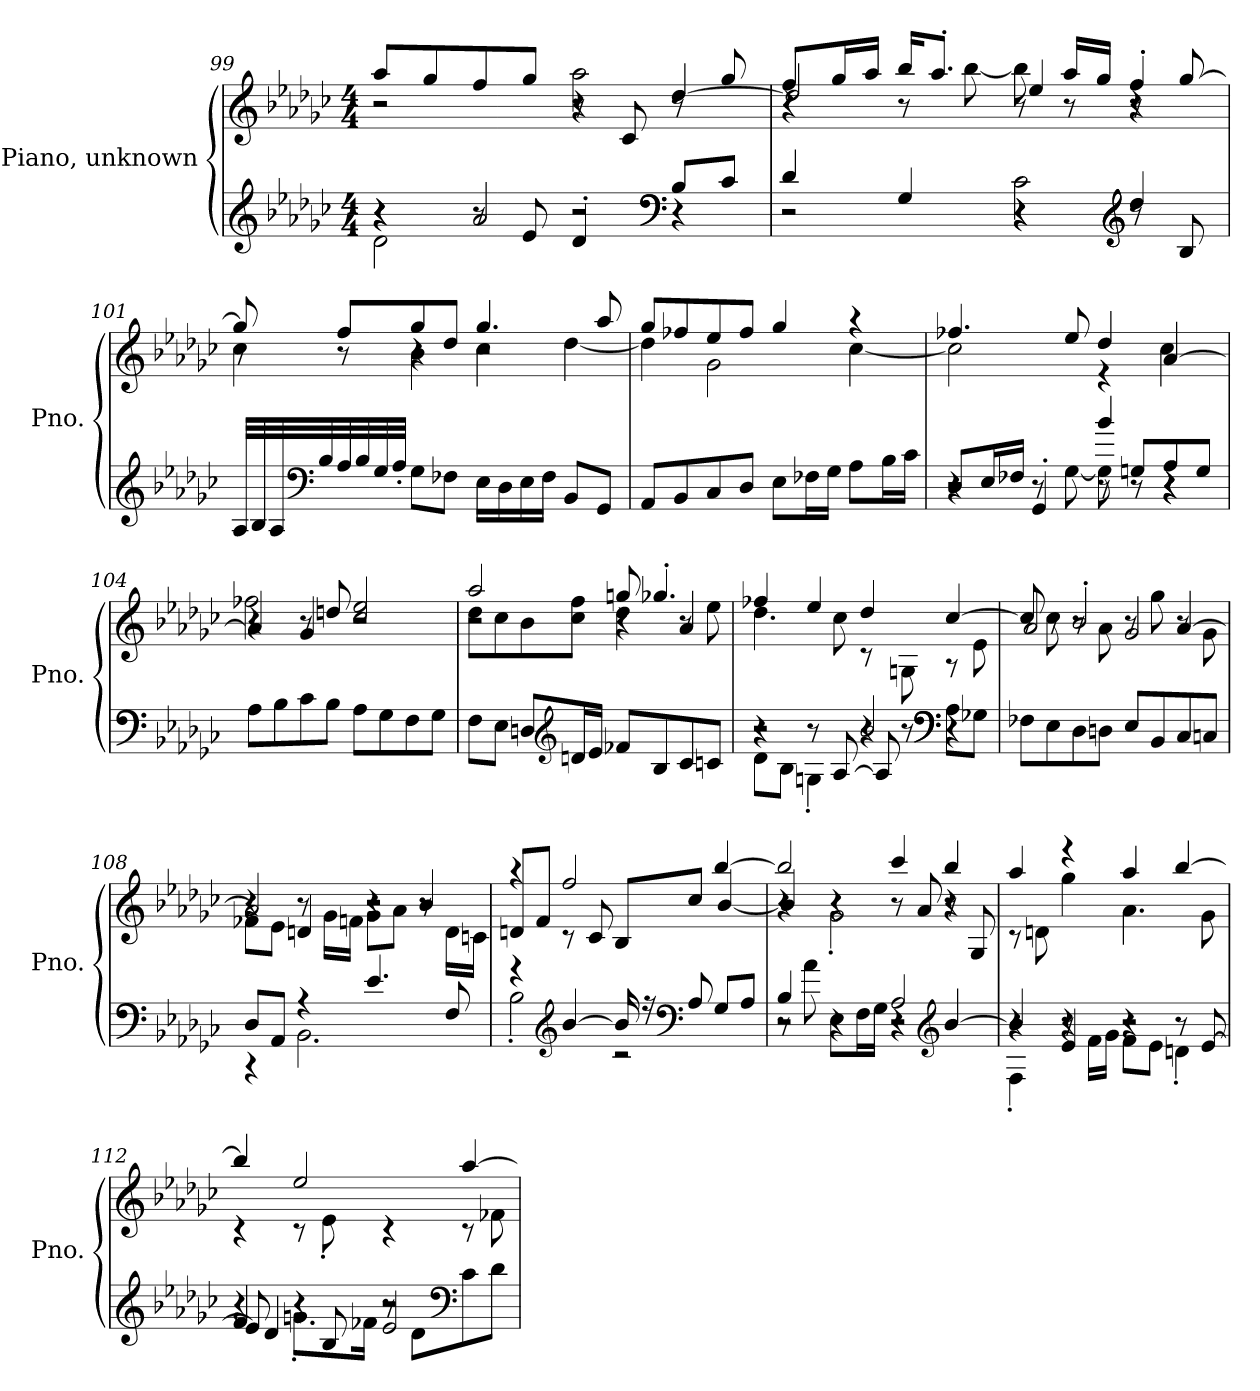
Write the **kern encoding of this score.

**kern	**kern
*part1	*part1
*staff2	*staff1
*I"Piano, unknown	*
*I'Pno.	*
*clefG2	*clefG2
*k[b-e-a-d-g-c-]	*k[b-e-a-d-g-c-]
*M4/4	*M4/4
=99	=99
*^	*^
*	*^	*	*^
4r	2d-\	4r	8aa-/L	2r	2r
.	.	.	8gg-/	.	.
2a-/	.	8r	8ff/	.	.
.	.	8e-/	8gg-/J	.	.
.	2r	4d-'/	8r	2aa-\	4r
.	.	.	8c-/	.	.
*clefF4	*	*	*	*	*
4r	.	8B-/L	8r	.	[4dd-/
.	.	8c-/J	8gg-/	.	.
=100	=100	=100	=100	=100	=100
2r	2r	4d-/	8ff/L	4r	2dd-/]
.	.	.	16gg-/L	.	.
.	.	.	16aa-/JJ	.	.
.	.	4G-/	16bb-/KL	8r	.
.	.	.	8.aa-'/J	.	.
.	.	.	.	[8bb-\	.
4r	2c-\	4r	8r	8bb-\]	4ee-/
.	.	.	16aa-/LL	8r	.
.	.	.	16gg-/JJ	.	.
*clefG2	*	*	*	*	*
4dd-/	.	8r	4ff'/	4r	8r
.	.	8B-/	.	.	[8gg-/
*v	*v	*v	*	*	*
!!LO:PB:g=z	!!	!!
=101	=101	=101	=101
32A-/LLL	8r	4cc-\	8gg-/]
32B-/	.	.	.
32A-/	.	.	.
*clefF4	*	*	*
32B-/	.	.	.
32A-/	8ff/L	.	8r
32B-/	.	.	.
32G-/	.	.	.
32A-'/JJJ	.	.	.
8G-\L	8gg-/	4b-\	4r
8F-X\J	8dd-/J	.	.
16E-\LL	4.gg-/	4cc-\	2r
16D-\	.	.	.
16E-\	.	.	.
16F-\JJ	.	.	.
8BB-/L	.	[4dd-\	.
8GG-/J	8aa-/	.	.
*	*	*v	*v
=102	=102	=102
8AA-/L	8gg-/L	4dd-\]
8BB-/	8ff-X/	.
8C-/	8ee-/	2g-\
8D-/J	8ff-/J	.
8E-\L	4gg-/	.
16F-X\L	.	.
16G-\JJ	.	.
8A-\L	4r	[4cc-\
16B-\L	.	.
16c-\JJ	.	.
=103	=103	=103
*^	*	*
*	*^	*	*
2r	4r	8D-/L	4.ff-X/	2cc-\]
.	.	16E-/L	.	.
.	.	16F-X/JJ	.	.
.	8r	4GG-'/	.	.
.	[8G-\	.	8ee-/	.
4b-/	8G-\]	8r	4dd-/	4r
.	8r	8Gn/L	.	.
4r	4r	8A-/	[4a-/	4cc-\
.	.	8G/J	.	.
*v	*v	*v	*	*
!!LO:LB:g=z
=104	=104	=104
*	*	*^
8A-\L	4a-/]	2ff-X\	4r
8B-\	.	.	.
8c-\	8r	.	4g-/
8B-\J	8ddn/	.	.
8A-\L	2cc-/ 2ee-/	2r	2r
8G-\	.	.	.
8F\	.	.	.
8G-\J	.	.	.
=105	=105	=105	=105
8F\L	2aa-/	8dd-\L	2r
8E-\J	.	8cc-\	.
8Dn/L	.	8b-\	.
*clefG2	*	*	*
16dn/L	.	8cc-\ 8ff\J	.
16e-/JJ	.	.	.
8f-X/L	8ggn/	4dd-\	4r
8B-/	4.gg-X'/	.	.
8c-/	.	8r	4a-/
8cn/J	.	8ee-\	.
*	*	*v	*v
=106	=106	=106
*^	*	*
*	*^	*	*
2r	8d-\L	4r	4ff-X/	4.dd-\
.	8B-\J	.	.	.
.	4Gn'\	8r	4ee-/	.
.	.	[8A-/	.	8cc-\
2b-/	4r	8A-/]	4dd-/	8r
.	.	8r	.	8Gn\
*clefF4	*	*	*	*
.	8A-\L	4r	[4cc-/	8r
.	8G-X\J	.	.	8e-\
*v	*v	*v	*	*
!!LO:LB:g=z
=107	=107	=107
*	*	*^
8F-X\L	8cc-/]	8r	2a-/
8E-\	8r	8cc-\	.
8D-\	2b-'/	8r	.
8Dn\J	.	8a-\	.
8E-/L	.	8r	2g-/
8BB-/	.	8gg-\	.
8C-/	[4a-/	8r	.
8Cn/J	.	8g-\	.
=108	=108	=108	=108
*^	*	*	*
8D-/L	4r	2a-/]	8f-X\L	4r
8AA-/J	.	.	8e-\J	.
4r	2.BB-\	.	8r	4dn/
.	.	.	16g-\LL	.
.	.	.	16fn\JJ	.
4.e-/	.	4r	8g-\L	2r
.	.	.	8a-\J	.
.	.	4b-/	8r	.
8F/	.	.	16d\LL	.
.	.	.	16cn\JJ	.
*	*	*	*v	*v
=109	=109	=109	=109
4r	2B-'\	4r	8dn/L
.	.	.	8f/J
*clefG2	*	*	*
[4b-/	.	2ff/	8r
.	.	.	8c-/
16b-/]	2r	.	8B-/L
16r	.	.	.
*clefF4	*	*	*
8A-/	.	.	8cc-/J
8G-/L	.	[4bb-/	[4b-/
8A-/J	.	.	.
!!LO:LB:g=z
=110	=110	=110	=110
*	*^	*	*^
2r	8r	4B-/	2bb-/]	4r	4b-/]
.	8a-\	.	.	.	.
.	8E-\L	4r	.	2g-'\	4r
.	16F\L	.	.	.	.
.	16G-\JJ	.	.	.	.
4r	2r	2A-/	4ccc-/	.	8r
.	.	.	.	.	8a-/
*clefG2	*	*	*	*	*
[4b-/	.	.	4bb-/	4r	8r
.	.	.	.	.	8G-/
*	*	*	*	*v	*v
=111	=111	=111	=111	=111
4b-/]	4F'\	4r	4aa-/	8r
.	.	.	.	8dn\
4r	8r	4e-/	4r	4gg-\
.	16f\LL	.	.	.
.	16g-\JJ	.	.	.
2r	8f\L	4r	4aa-/	4.a-\
.	8e-\J	.	.	.
.	4dn'\	8r	[4bb-/	.
.	.	[8e-/	.	8g-\
=112	=112	=112	=112	=112
4f/	4r	8e-/]	4bb-/]	4r
.	.	4d-/	.	.
4r	8.gn'\L	.	2ee-/	8r
.	.	8B-/	.	8e-'\
.	16f-X\Jk	.	.	.
2e-/	8r	2r	.	4r
.	8d-\L	.	.	.
*clefF4	*	*	*	*
.	8c-\	.	[4aa-/	8r
.	8d-\J	.	.	8f-X\
*v	*v	*v	*	*
*	*v	*v
=	=
*-	*-
